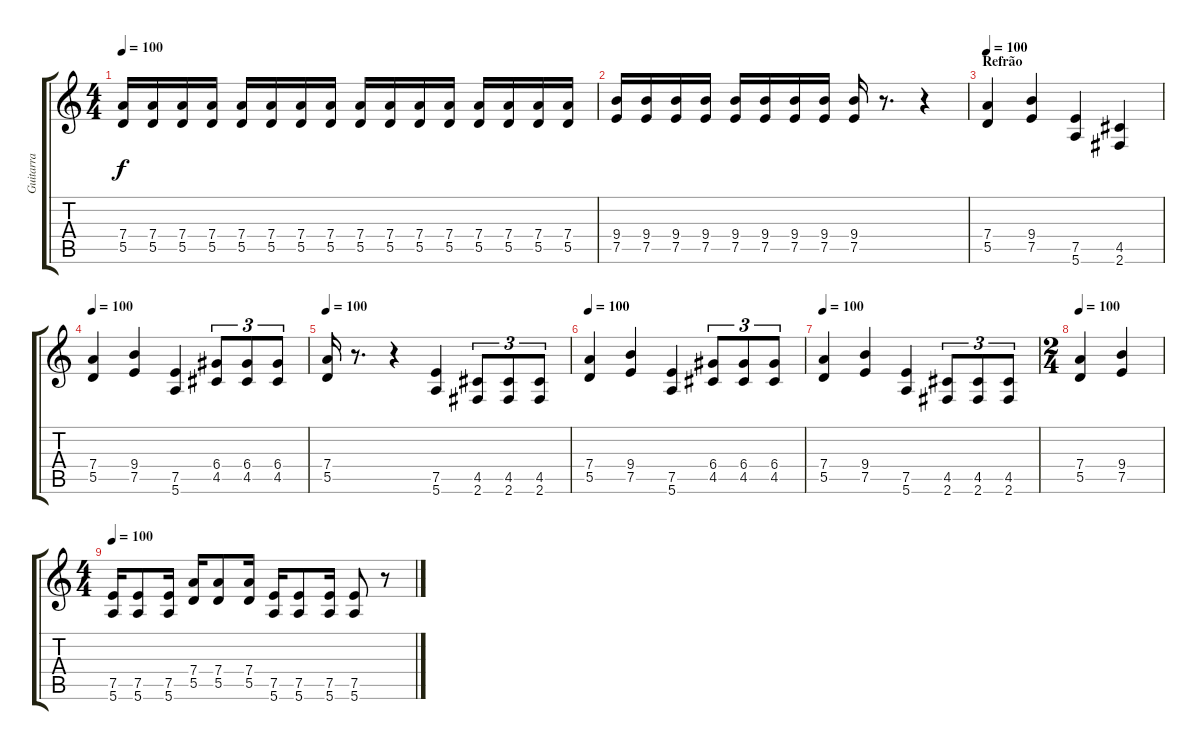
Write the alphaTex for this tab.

\track ("Guitarra" "Guitarra") {instrument distortionguitar}
\staff {score tabs}
\tuning (E4 B3 G3 D3 A2 E2) {hide}
\ts (4 4)
\tempo 100
\clef g2
\ks c
(7.4 5.5).16{dy f} (7.4 5.5).16 (7.4 5.5).16 (7.4 5.5).16 (7.4 5.5).16 (7.4 5.5).16 (7.4 5.5).16 (7.4 5.5).16 (7.4 5.5).16 (7.4 5.5).16 (7.4 5.5).16 (7.4 5.5).16 (7.4 5.5).16 (7.4 5.5).16 (7.4 5.5).16 (7.4 5.5).16 |
(9.4 7.5).16 (9.4 7.5).16 (9.4 7.5).16 (9.4 7.5).16 (9.4 7.5).16 (9.4 7.5).16 (9.4 7.5).16 (9.4 7.5).16 (9.4 7.5).16 r.8{d} r.4 |
\section ("" "Refrão")
\tempo 100
(7.4 5.5).4 (9.4 7.5).4 (7.5 5.6).4 (4.5 2.6).4 |
\tempo 100
(7.4 5.5).4 (9.4 7.5).4 (7.5 5.6).4 (6.4 4.5).8{tu (3 2)} (6.4 4.5).8{tu (3 2)} (6.4 4.5).8{tu (3 2)} |
\tempo 100
(7.4 5.5).16 r.8{d} r.4 (7.5 5.6).4 (4.5 2.6).8{tu (3 2)} (4.5 2.6).8{tu (3 2)} (4.5 2.6).8{tu (3 2)} |
\tempo 100
(7.4 5.5).4 (9.4 7.5).4 (7.5 5.6).4 (6.4 4.5).8{tu (3 2)} (6.4 4.5).8{tu (3 2)} (6.4 4.5).8{tu (3 2)} |
\tempo 100
(7.4 5.5).4 (9.4 7.5).4 (7.5 5.6).4 (4.5 2.6).8{tu (3 2)} (4.5 2.6).8{tu (3 2)} (4.5 2.6).8{tu (3 2)} |
\ts (2 4)
\tempo 100
(7.4 5.5).4 (9.4 7.5).4 |
\ts (4 4)
\tempo 100
(7.5 5.6).16 (7.5 5.6).8 (7.5 5.6).16 (7.4 5.5).16 (7.4 5.5).8 (7.4 5.5).16 (7.5 5.6).16 (7.5 5.6).8 (7.5 5.6).16 (7.5 5.6).8 r.8
